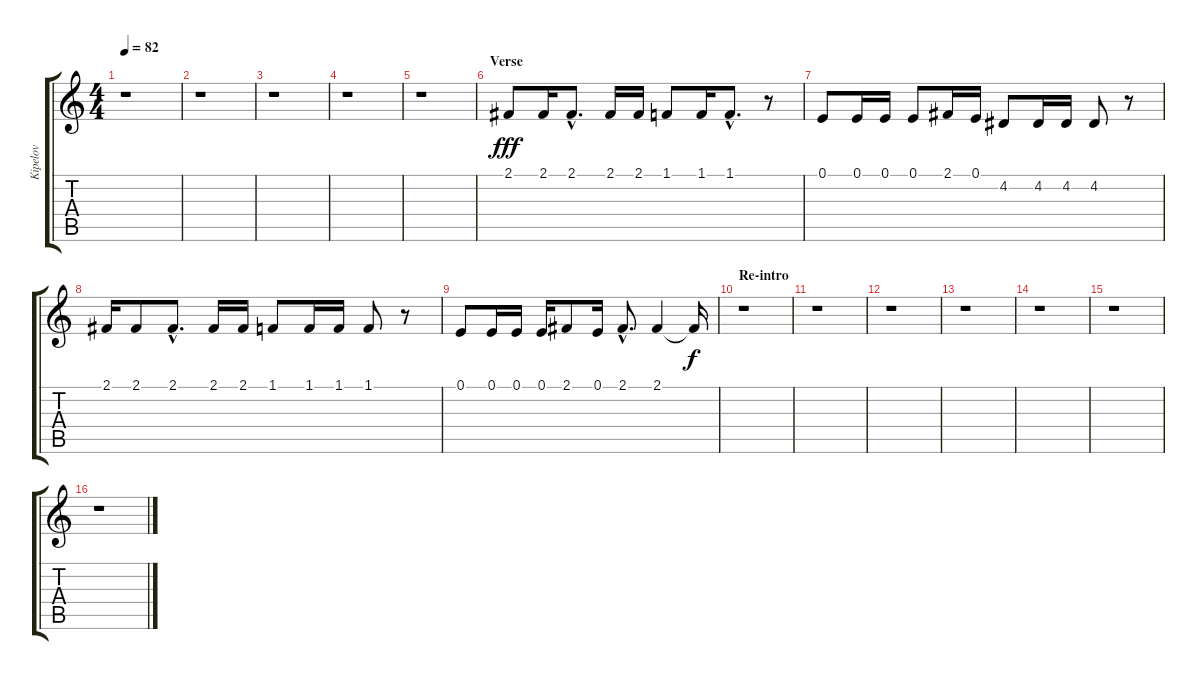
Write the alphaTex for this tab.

\track ("Kipelov" "Kipelov") {instrument tenorsax}
\staff {score tabs}
\tuning (E4 B3 G3 D3 A2 E2) {hide}
\ts (4 4)
\tempo 82
\clef g2
\ks c
r.1{dy fff} |
r.1 |
r.1 |
r.1 |
r.1 |
\section ("" "Verse")
2.1.8 2.1.16 2.1{hac}.8{d} 2.1.16 2.1.16 1.1.8 1.1.16 1.1{hac}.8{d} r.8 |
0.1.8 0.1.16 0.1.16 0.1.8 2.1.16 0.1.16 4.2.8 4.2.16 4.2.16 4.2.8 r.8 |
2.1.16 2.1.8 2.1{hac}.8{d} 2.1.16 2.1.16 1.1.8 1.1.16 1.1.16 1.1.8 r.8 |
0.1.8 0.1.16 0.1.16 0.1.16 2.1.8 0.1.16 2.1{hac}.8{d} 2.1.4 2.1{t}.16{dy f} |
\section ("" "Re-intro")
r.1 |
r.1 |
r.1 |
r.1 |
r.1 |
r.1 |
r.1
